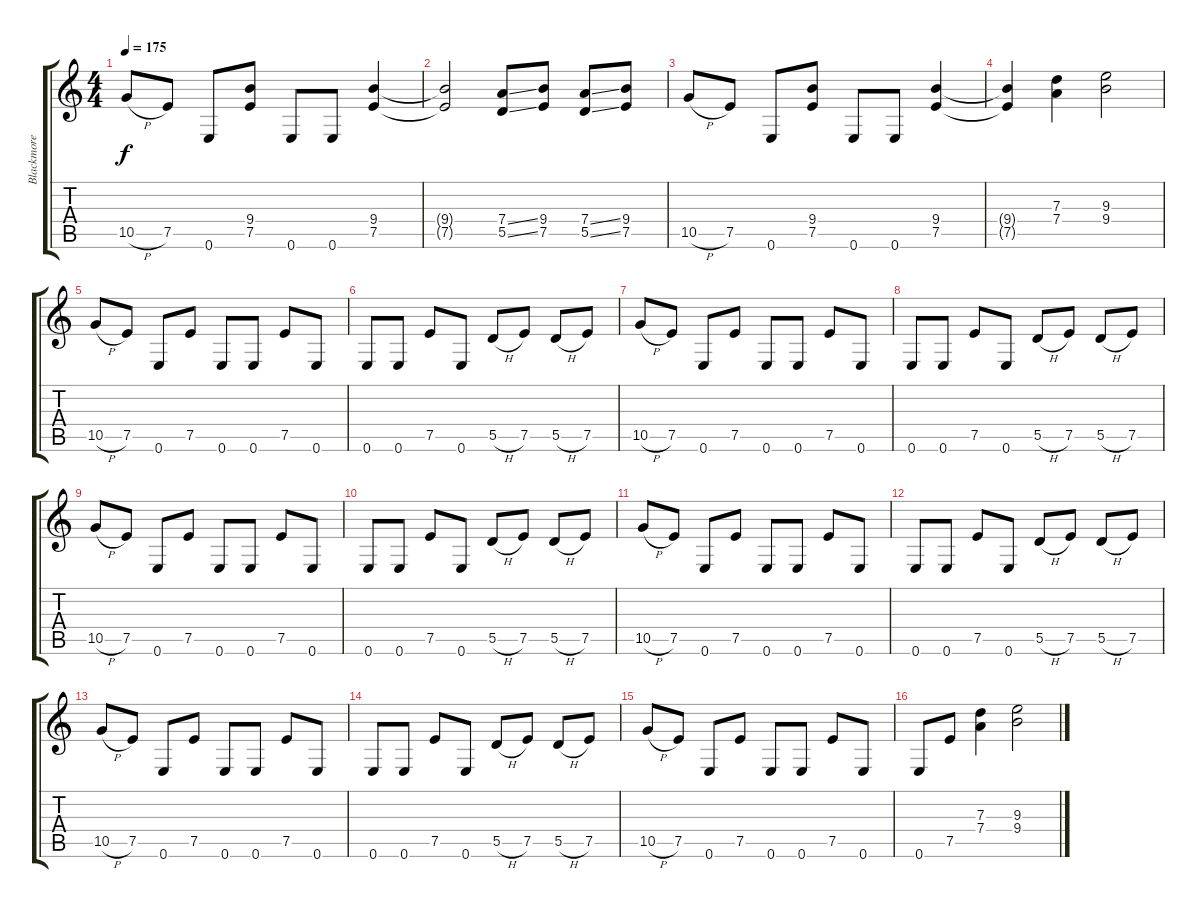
\track ("Blackmore" "Blackmore") {instrument distortionguitar}
\staff {score tabs}
\tuning (E4 B3 G3 D3 A2 E2) {hide}
\ts (4 4)
\tempo 175
\clef g2
\ks c
10.5{h}.8{dy f} 7.5.8 0.6.8 (9.4 7.5).8 0.6.8 0.6.8 (9.4 7.5).4 |
(9.4{t} 7.5{t}).2 (7.4{ss} 5.5{ss}).8 (9.4 7.5).8 (7.4{ss} 5.5{ss}).8 (9.4 7.5).8 |
10.5{h}.8 7.5.8 0.6.8 (9.4 7.5).8 0.6.8 0.6.8 (9.4 7.5).4 |
(9.4{t} 7.5{t}).4 (7.3 7.4).4 (9.3 9.4).2 |
10.5{h}.8 7.5.8 0.6.8 7.5.8 0.6.8 0.6.8 7.5.8 0.6.8 |
0.6.8 0.6.8 7.5.8 0.6.8 5.5{h}.8 7.5.8 5.5{h}.8 7.5.8 |
10.5{h}.8 7.5.8 0.6.8 7.5.8 0.6.8 0.6.8 7.5.8 0.6.8 |
0.6.8 0.6.8 7.5.8 0.6.8 5.5{h}.8 7.5.8 5.5{h}.8 7.5.8 |
10.5{h}.8 7.5.8 0.6.8 7.5.8 0.6.8 0.6.8 7.5.8 0.6.8 |
0.6.8 0.6.8 7.5.8 0.6.8 5.5{h}.8 7.5.8 5.5{h}.8 7.5.8 |
10.5{h}.8 7.5.8 0.6.8 7.5.8 0.6.8 0.6.8 7.5.8 0.6.8 |
0.6.8 0.6.8 7.5.8 0.6.8 5.5{h}.8 7.5.8 5.5{h}.8 7.5.8 |
10.5{h}.8 7.5.8 0.6.8 7.5.8 0.6.8 0.6.8 7.5.8 0.6.8 |
0.6.8 0.6.8 7.5.8 0.6.8 5.5{h}.8 7.5.8 5.5{h}.8 7.5.8 |
10.5{h}.8 7.5.8 0.6.8 7.5.8 0.6.8 0.6.8 7.5.8 0.6.8 |
0.6.8 7.5.8 (7.3 7.4).4 (9.3 9.4).2
